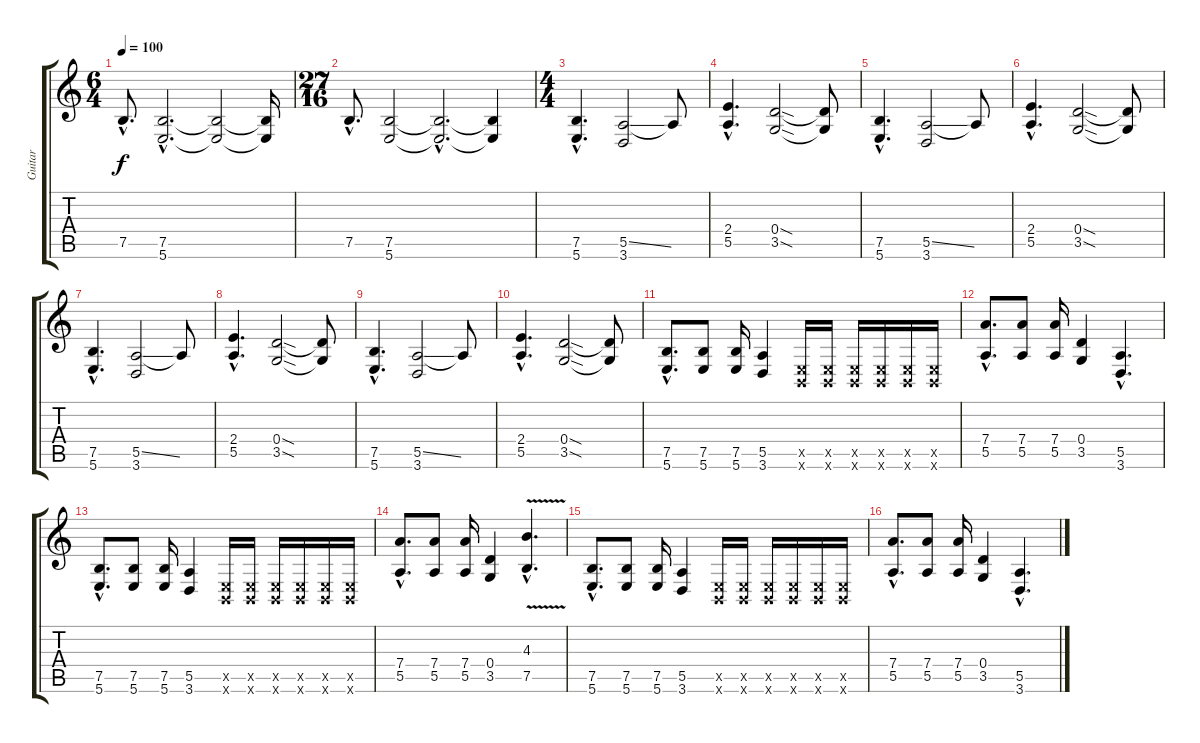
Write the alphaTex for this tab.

\track ("Guitar" "Guitar") {instrument distortionguitar}
\staff {score tabs}
\tuning (E4 B3 G3 D3 E2 B1) {hide}
\ts (6 4)
\tempo 100
\clef g2
\ks c
7.5{hac}.8{d dy f} (7.5{hac} 5.6{hac}).2{d} (7.5{t} 5.6{t}).2 (7.5{t} 5.6{t}).16 |
\ts (27 16)
7.5{hac}.8{d} (7.5 5.6).2 (7.5{hac t} 5.6{hac t}).2{d} (7.5{t} 5.6{t}).4 |
\ts (4 4)
(7.5{hac} 5.6{hac}).4{d} (5.5{ss} 3.6).2 5.5{t}.8 |
(2.4{hac} 5.5{hac}).4{d} (0.4{sod} 3.5{sod}).2 (0.4{t} 3.5{t}).8 |
(7.5{hac} 5.6{hac}).4{d} (5.5{ss} 3.6).2 5.5{t}.8 |
(2.4{hac} 5.5{hac}).4{d} (0.4{sod} 3.5{sod}).2 (0.4{t} 3.5{t}).8 |
(7.5{hac} 5.6{hac}).4{d} (5.5{ss} 3.6).2 5.5{t}.8 |
(2.4{hac} 5.5{hac}).4{d} (0.4{sod} 3.5{sod}).2 (0.4{t} 3.5{t}).8 |
(7.5{hac} 5.6{hac}).4{d} (5.5{ss} 3.6).2 5.5{t}.8 |
(2.4{hac} 5.5{hac}).4{d} (0.4{sod} 3.5{sod}).2 (0.4{t} 3.5{t}).8 |
(7.5{hac} 5.6{hac}).8{d} (7.5 5.6).8 (7.5 5.6).16 (5.5 3.6).4 (0.5{x} 0.6{x}).16 (0.5{x} 0.6{x}).16 (0.5{x} 0.6{x}).16 (0.5{x} 0.6{x}).16 (0.5{x} 0.6{x}).16 (0.5{x} 0.6{x}).16 |
(7.4{hac} 5.5{hac}).8{d} (7.4 5.5).8 (7.4 5.5).16 (0.4 3.5).4 (5.5{hac} 3.6{hac}).4{d} |
(7.5{hac} 5.6{hac}).8{d} (7.5 5.6).8 (7.5 5.6).16 (5.5 3.6).4 (0.5{x} 0.6{x}).16 (0.5{x} 0.6{x}).16 (0.5{x} 0.6{x}).16 (0.5{x} 0.6{x}).16 (0.5{x} 0.6{x}).16 (0.5{x} 0.6{x}).16 |
(7.4{hac} 5.5{hac}).8{d} (7.4 5.5).8 (7.4 5.5).16 (0.4 3.5).4 (4.3{hac} 7.5{v hac}).4{d} |
(7.5{hac} 5.6{hac}).8{d} (7.5 5.6).8 (7.5 5.6).16 (5.5 3.6).4 (0.5{x} 0.6{x}).16 (0.5{x} 0.6{x}).16 (0.5{x} 0.6{x}).16 (0.5{x} 0.6{x}).16 (0.5{x} 0.6{x}).16 (0.5{x} 0.6{x}).16 |
(7.4{hac} 5.5{hac}).8{d} (7.4 5.5).8 (7.4 5.5).16 (0.4 3.5).4 (5.5{hac} 3.6{hac}).4{d}
